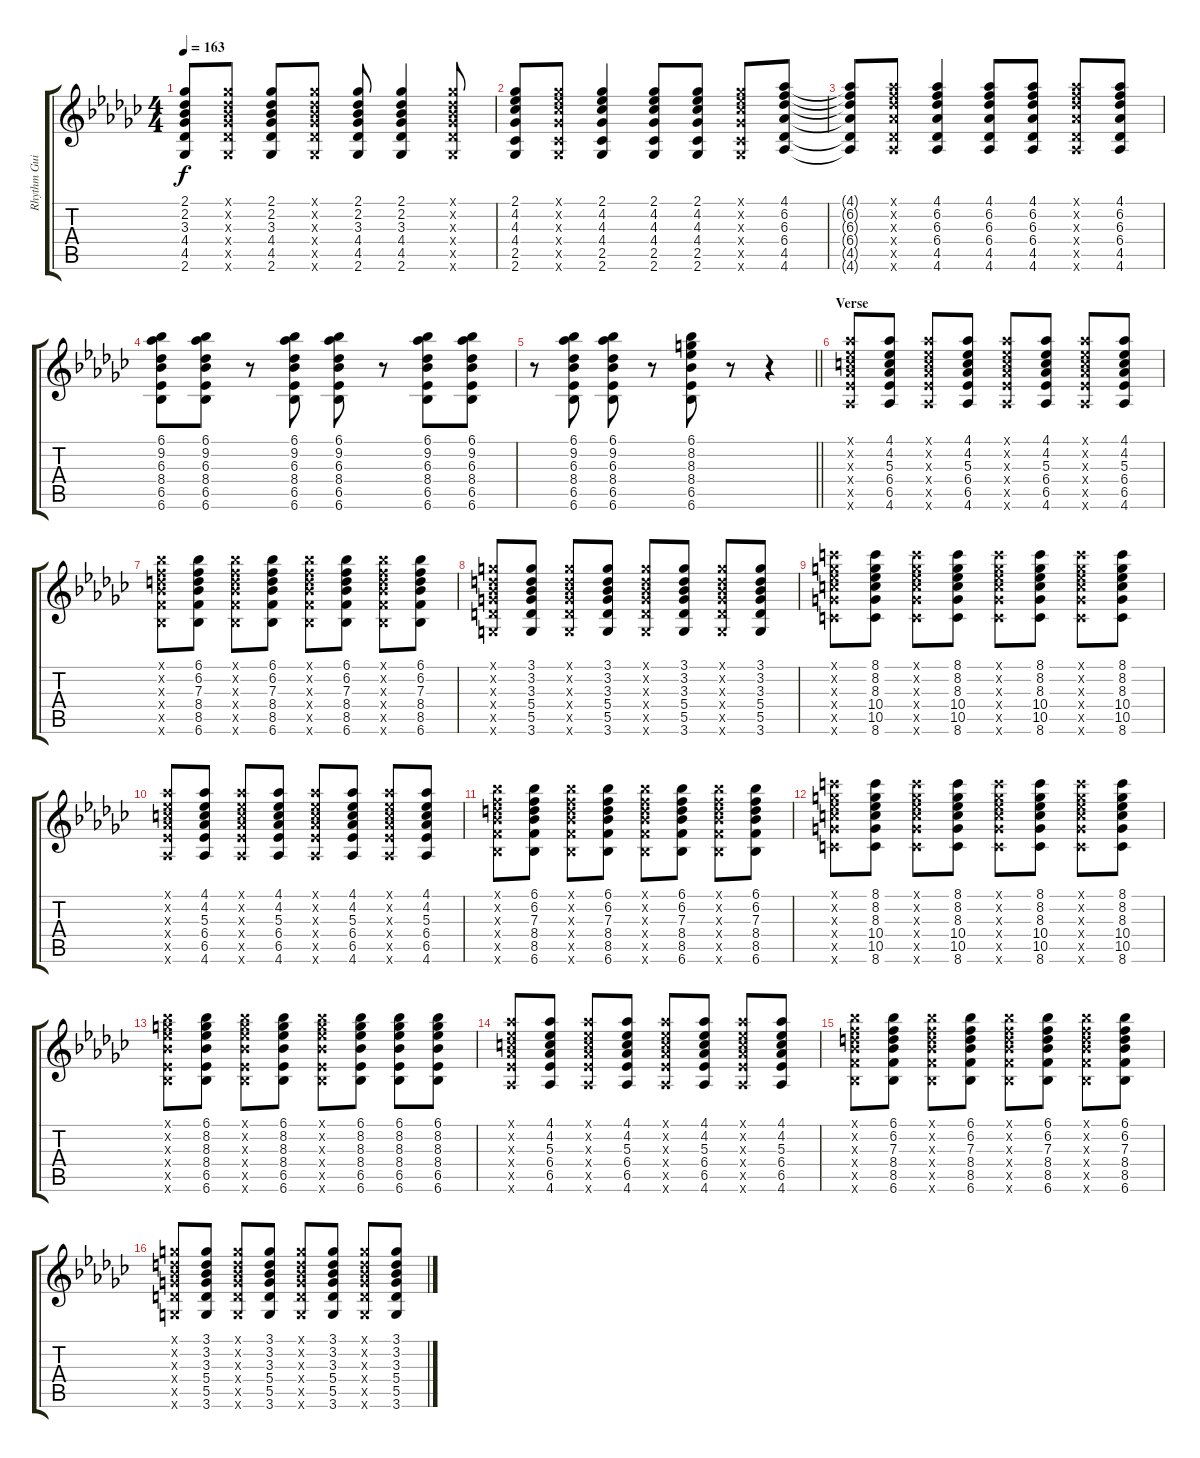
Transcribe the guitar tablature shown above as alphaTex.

\track ("Rhythm Guitar" "Rhythm Gui") {instrument distortionguitar}
\staff {score tabs}
\tuning (E4 B3 G3 D3 A2 E2) {hide}
\ts (4 4)
\tempo 163
\clef g2
\ks gb
(2.1{t} 2.2{t} 3.3{t} 4.4{t} 4.5{t} 2.6{t}).8{dy f} (2.1{x} 2.2{x} 3.3{x} 4.4{x} 4.5{x} 2.6{x}).8 (2.1 2.2 3.3 4.4 4.5 2.6).8 (2.1{x} 2.2{x} 3.3{x} 4.4{x} 4.5{x} 2.6{x}).8 (2.1 2.2 3.3 4.4 4.5 2.6).8 (2.1 2.2 3.3 4.4 4.5 2.6).4 (2.1{x} 2.2{x} 3.3{x} 4.4{x} 4.5{x} 2.6{x}).8 |
(2.1 4.2 4.3 4.4 2.5 2.6).8 (2.1{x} 4.2{x} 4.3{x} 4.4{x} 2.5{x} 2.6{x}).8 (2.1 4.2 4.3 4.4 2.5 2.6).4 (2.1 4.2 4.3 4.4 2.5 2.6).8 (2.1 4.2 4.3 4.4 2.5 2.6).8 (2.1{x} 4.2{x} 4.3{x} 4.4{x} 2.5{x} 2.6{x}).8 (4.1 6.2 6.3 6.4 4.5 4.6).8 |
(4.1{t} 6.2{t} 6.3{t} 6.4{t} 4.5{t} 4.6{t}).8 (4.1{x} 6.2{x} 6.3{x} 6.4{x} 4.5{x} 4.6{x}).8 (4.1 6.2 6.3 6.4 4.5 4.6).4 (4.1 6.2 6.3 6.4 4.5 4.6).8 (4.1 6.2 6.3 6.4 4.5 4.6).8 (4.1{x} 6.2{x} 6.3{x} 6.4{x} 4.5{x} 4.6{x}).8 (4.1 6.2 6.3 6.4 4.5 4.6).8 |
(6.1 9.2 6.3 8.4 6.5 6.6).8 (6.1 9.2 6.3 8.4 6.5 6.6).8 r.8 (6.1 9.2 6.3 8.4 6.5 6.6).8 (6.1 9.2 6.3 8.4 6.5 6.6).8 r.8 (6.1 9.2 6.3 8.4 6.5 6.6).8 (6.1 9.2 6.3 8.4 6.5 6.6).8 |
\barLineRight lightlight
r.8 (6.1 9.2 6.3 8.4 6.5 6.6).8 (6.1 9.2 6.3 8.4 6.5 6.6).8 r.8 (6.1 8.2 8.3 8.4 6.5 6.6).8 r.8 r.4 |
\section ("" "Verse")
(4.1{x} 4.2{x} 5.3{x} 6.4{x} 6.5{x} 4.6{x}).8 (4.1 4.2 5.3 6.4 6.5 4.6).8 (4.1{x} 4.2{x} 5.3{x} 6.4{x} 6.5{x} 4.6{x}).8 (4.1 4.2 5.3 6.4 6.5 4.6).8 (4.1{x} 4.2{x} 5.3{x} 6.4{x} 6.5{x} 4.6{x}).8 (4.1 4.2 5.3 6.4 6.5 4.6).8 (4.1{x} 4.2{x} 5.3{x} 6.4{x} 6.5{x} 4.6{x}).8 (4.1 4.2 5.3 6.4 6.5 4.6).8 |
(6.1{x} 6.2{x} 7.3{x} 8.4{x} 8.5{x} 6.6{x}).8 (6.1 6.2 7.3 8.4 8.5 6.6).8 (6.1{x} 6.2{x} 7.3{x} 8.4{x} 8.5{x} 6.6{x}).8 (6.1 6.2 7.3 8.4 8.5 6.6).8 (6.1{x} 6.2{x} 7.3{x} 8.4{x} 8.5{x} 6.6{x}).8 (6.1 6.2 7.3 8.4 8.5 6.6).8 (6.1{x} 6.2{x} 7.3{x} 8.4{x} 8.5{x} 6.6{x}).8 (6.1 6.2 7.3 8.4 8.5 6.6).8 |
(3.1{x} 3.2{x} 3.3{x} 5.4{x} 5.5{x} 3.6{x}).8 (3.1 3.2 3.3 5.4 5.5 3.6).8 (3.1{x} 3.2{x} 3.3{x} 5.4{x} 5.5{x} 3.6{x}).8 (3.1 3.2 3.3 5.4 5.5 3.6).8 (3.1{x} 3.2{x} 3.3{x} 5.4{x} 5.5{x} 3.6{x}).8 (3.1 3.2 3.3 5.4 5.5 3.6).8 (3.1{x} 3.2{x} 3.3{x} 5.4{x} 5.5{x} 3.6{x}).8 (3.1 3.2 3.3 5.4 5.5 3.6).8 |
(8.1{x} 8.2{x} 8.3{x} 10.4{x} 10.5{x} 8.6{x}).8 (8.1 8.2 8.3 10.4 10.5 8.6).8 (8.1{x} 8.2{x} 8.3{x} 10.4{x} 10.5{x} 8.6{x}).8 (8.1 8.2 8.3 10.4 10.5 8.6).8 (8.1{x} 8.2{x} 8.3{x} 10.4{x} 10.5{x} 8.6{x}).8 (8.1 8.2 8.3 10.4 10.5 8.6).8 (8.1{x} 8.2{x} 8.3{x} 10.4{x} 10.5{x} 8.6{x}).8 (8.1 8.2 8.3 10.4 10.5 8.6).8 |
(4.1{x} 4.2{x} 5.3{x} 6.4{x} 6.5{x} 4.6{x}).8 (4.1 4.2 5.3 6.4 6.5 4.6).8 (4.1{x} 4.2{x} 5.3{x} 6.4{x} 6.5{x} 4.6{x}).8 (4.1 4.2 5.3 6.4 6.5 4.6).8 (4.1{x} 4.2{x} 5.3{x} 6.4{x} 6.5{x} 4.6{x}).8 (4.1 4.2 5.3 6.4 6.5 4.6).8 (4.1{x} 4.2{x} 5.3{x} 6.4{x} 6.5{x} 4.6{x}).8 (4.1 4.2 5.3 6.4 6.5 4.6).8 |
(6.1{x} 6.2{x} 7.3{x} 8.4{x} 8.5{x} 6.6{x}).8 (6.1 6.2 7.3 8.4 8.5 6.6).8 (6.1{x} 6.2{x} 7.3{x} 8.4{x} 8.5{x} 6.6{x}).8 (6.1 6.2 7.3 8.4 8.5 6.6).8 (6.1{x} 6.2{x} 7.3{x} 8.4{x} 8.5{x} 6.6{x}).8 (6.1 6.2 7.3 8.4 8.5 6.6).8 (6.1{x} 6.2{x} 7.3{x} 8.4{x} 8.5{x} 6.6{x}).8 (6.1 6.2 7.3 8.4 8.5 6.6).8 |
(8.1{x} 8.2{x} 8.3{x} 10.4{x} 10.5{x} 8.6{x}).8 (8.1 8.2 8.3 10.4 10.5 8.6).8 (8.1{x} 8.2{x} 8.3{x} 10.4{x} 10.5{x} 8.6{x}).8 (8.1 8.2 8.3 10.4 10.5 8.6).8 (8.1{x} 8.2{x} 8.3{x} 10.4{x} 10.5{x} 8.6{x}).8 (8.1 8.2 8.3 10.4 10.5 8.6).8 (8.1{x} 8.2{x} 8.3{x} 10.4{x} 10.5{x} 8.6{x}).8 (8.1 8.2 8.3 10.4 10.5 8.6).8 |
(6.1{x} 8.2{x} 8.3{x} 8.4{x} 6.5{x} 6.6{x}).8 (6.1 8.2 8.3 8.4 6.5 6.6).8 (6.1{x} 8.2{x} 8.3{x} 8.4{x} 6.5{x} 6.6{x}).8 (6.1 8.2 8.3 8.4 6.5 6.6).8 (6.1{x} 8.2{x} 8.3{x} 8.4{x} 6.5{x} 6.6{x}).8 (6.1 8.2 8.3 8.4 6.5 6.6).8 (6.1 8.2 8.3 8.4 6.5 6.6).8 (6.1 8.2 8.3 8.4 6.5 6.6).8 |
(4.1{x} 4.2{x} 5.3{x} 6.4{x} 6.5{x} 4.6{x}).8 (4.1 4.2 5.3 6.4 6.5 4.6).8 (4.1{x} 4.2{x} 5.3{x} 6.4{x} 6.5{x} 4.6{x}).8 (4.1 4.2 5.3 6.4 6.5 4.6).8 (4.1{x} 4.2{x} 5.3{x} 6.4{x} 6.5{x} 4.6{x}).8 (4.1 4.2 5.3 6.4 6.5 4.6).8 (4.1{x} 4.2{x} 5.3{x} 6.4{x} 6.5{x} 4.6{x}).8 (4.1 4.2 5.3 6.4 6.5 4.6).8 |
(6.1{x} 6.2{x} 7.3{x} 8.4{x} 8.5{x} 6.6{x}).8 (6.1 6.2 7.3 8.4 8.5 6.6).8 (6.1{x} 6.2{x} 7.3{x} 8.4{x} 8.5{x} 6.6{x}).8 (6.1 6.2 7.3 8.4 8.5 6.6).8 (6.1{x} 6.2{x} 7.3{x} 8.4{x} 8.5{x} 6.6{x}).8 (6.1 6.2 7.3 8.4 8.5 6.6).8 (6.1{x} 6.2{x} 7.3{x} 8.4{x} 8.5{x} 6.6{x}).8 (6.1 6.2 7.3 8.4 8.5 6.6).8 |
(3.1{x} 3.2{x} 3.3{x} 5.4{x} 5.5{x} 3.6{x}).8 (3.1 3.2 3.3 5.4 5.5 3.6).8 (3.1{x} 3.2{x} 3.3{x} 5.4{x} 5.5{x} 3.6{x}).8 (3.1 3.2 3.3 5.4 5.5 3.6).8 (3.1{x} 3.2{x} 3.3{x} 5.4{x} 5.5{x} 3.6{x}).8 (3.1 3.2 3.3 5.4 5.5 3.6).8 (3.1{x} 3.2{x} 3.3{x} 5.4{x} 5.5{x} 3.6{x}).8 (3.1 3.2 3.3 5.4 5.5 3.6).8
